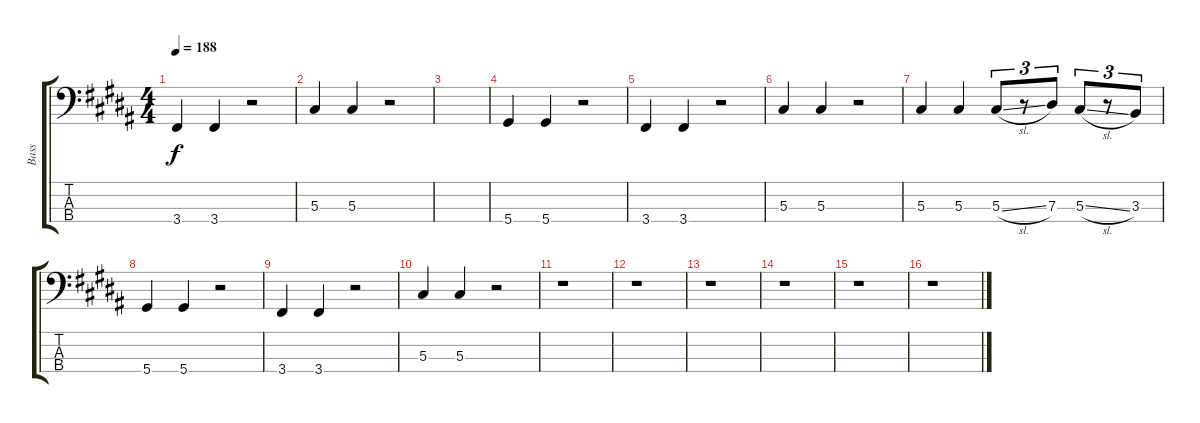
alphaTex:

\track ("Bass" "Bass") {instrument electricbasspick}
\staff {score tabs}
\tuning (Gb2 Db2 Ab1 Eb1) {hide}
\ts (4 4)
\tempo 188
\clef f4
\ks b
3.4.4{dy f} 3.4.4 r.2 |
5.3.4 5.3.4 r.2 |
|
5.4.4 5.4.4 r.2 |
3.4.4 3.4.4 r.2 |
5.3.4 5.3.4 r.2 |
5.3.4 5.3.4 5.3{sl}.8{tu (3 2)} r.8{tu (3 2)} 7.3.8{tu (3 2)} 5.3{sl}.8{tu (3 2)} r.8{tu (3 2)} 3.3.8{tu (3 2)} |
5.4.4 5.4.4 r.2 |
3.4.4 3.4.4 r.2 |
5.3.4 5.3.4 r.2 |
r.1 |
r.1 |
r.1 |
r.1 |
r.1 |
r.1
